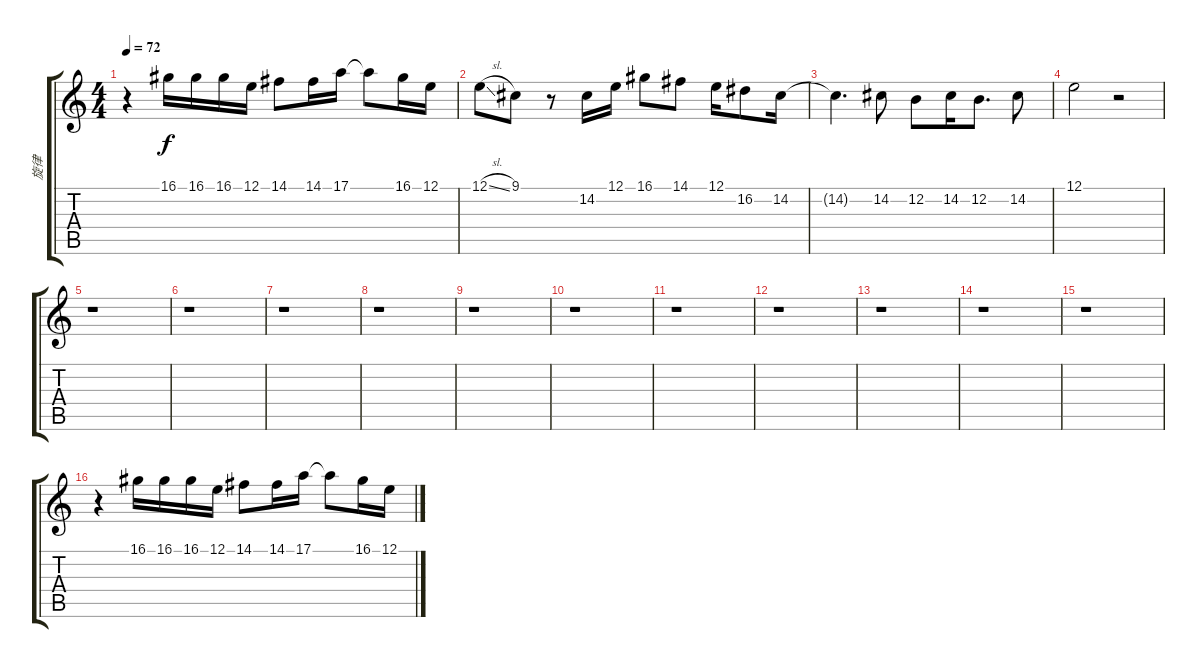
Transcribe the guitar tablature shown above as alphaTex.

\track ("旋律" "旋律") {instrument flute}
\staff {score tabs}
\tuning (E4 B3 G3 D3 A2 E2) {hide}
\ts (4 4)
\tempo 72
\clef g2
\ks c
r.4{dy f} 16.1.16 16.1.16 16.1.16 12.1.16 14.1.8 14.1.16 17.1.16 17.1{t}.8 16.1.16 12.1.16 |
12.1{sl}.8 9.1.8 r.8 14.2.16 12.1.16 16.1.8 14.1.8 12.1.16 16.2.8 14.2.16 |
14.2{t}.4{d} 14.2.8 12.2.8 14.2.16 12.2.8{d} 14.2.8 |
12.1.2 r.2 |
r.1 |
r.1 |
r.1 |
r.1 |
r.1 |
r.1 |
r.1 |
r.1 |
r.1 |
r.1 |
r.1 |
r.4 16.1.16 16.1.16 16.1.16 12.1.16 14.1.8 14.1.16 17.1.16 17.1{t}.8 16.1.16 12.1.16
